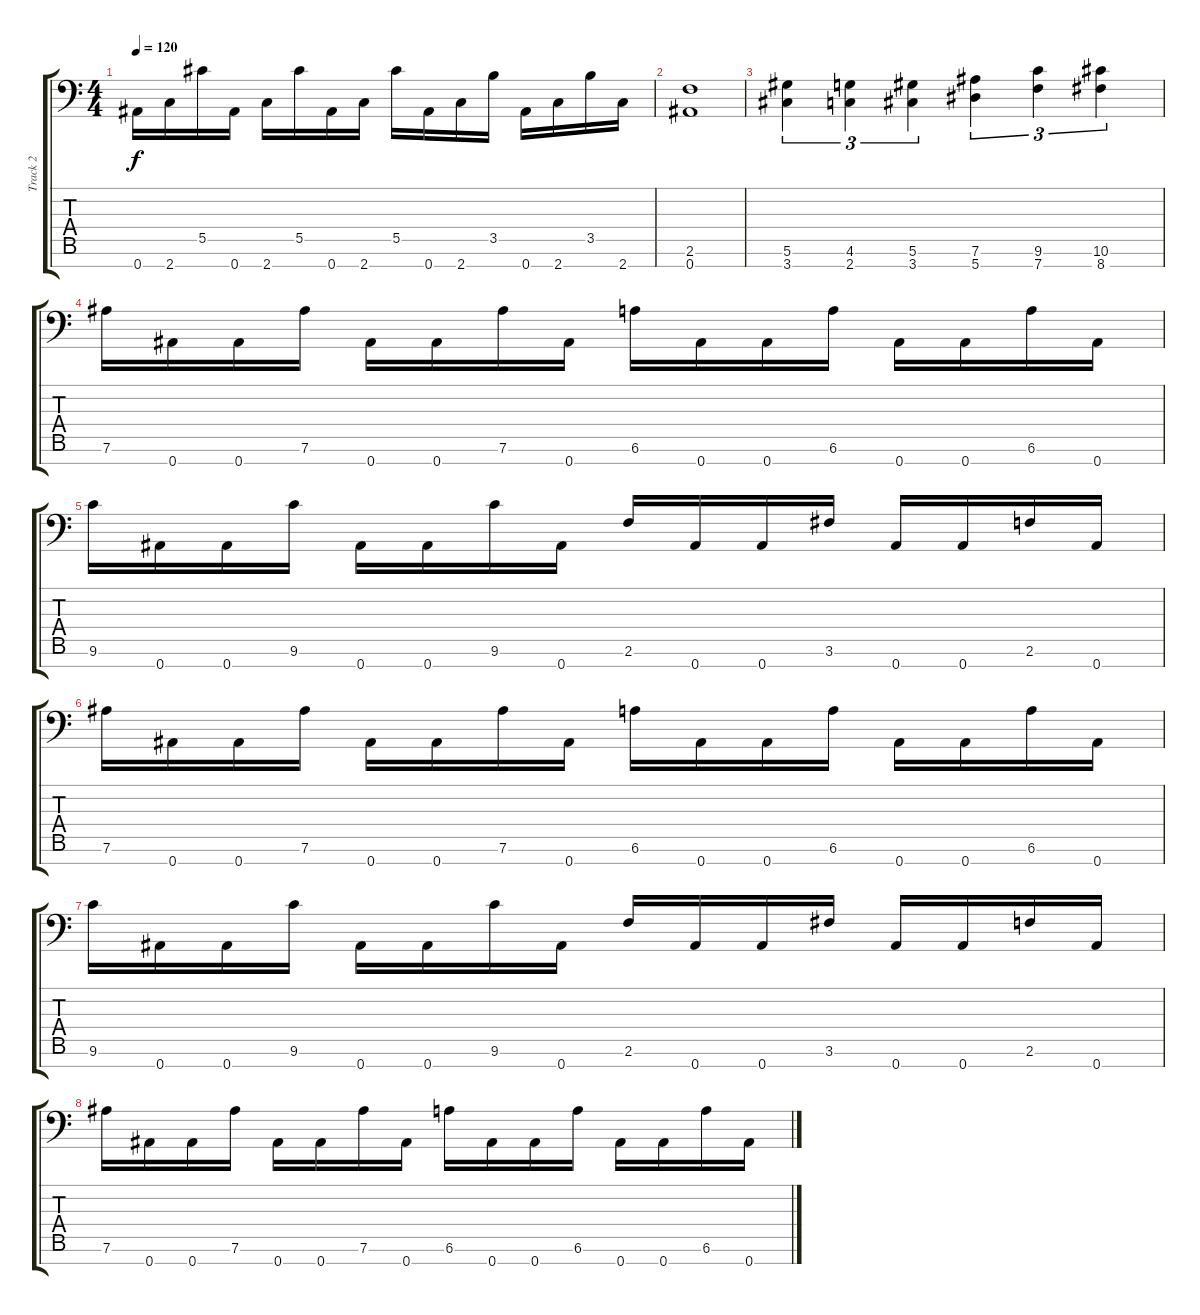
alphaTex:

\track ("Track 2" "Track 2") {instrument distortionguitar}
\staff {score tabs}
\tuning (Eb4 Bb3 Gb3 Db3 Ab2 Eb2 Bb1) {hide}
\ts (4 4)
\tempo 120
\clef f4
\ks c
0.7.16{dy f} 2.7.16 5.5.16 0.7.16 2.7.16 5.5.16 0.7.16 2.7.16 5.5.16 0.7.16 2.7.16 3.5.16 0.7.16 2.7.16 3.5.16 2.7.16 |
(2.6 0.7).1 |
(5.6 3.7).4{tu (3 2)} (4.6 2.7).4{tu (3 2)} (5.6 3.7).4{tu (3 2)} (7.6 5.7).4{tu (3 2)} (9.6 7.7).4{tu (3 2)} (10.6 8.7).4{tu (3 2)} |
7.6.16 0.7.16 0.7.16 7.6.16 0.7.16 0.7.16 7.6.16 0.7.16 6.6.16 0.7.16 0.7.16 6.6.16 0.7.16 0.7.16 6.6.16 0.7.16 |
9.6.16 0.7.16 0.7.16 9.6.16 0.7.16 0.7.16 9.6.16 0.7.16 2.6.16 0.7.16 0.7.16 3.6.16 0.7.16 0.7.16 2.6.16 0.7.16 |
7.6.16 0.7.16 0.7.16 7.6.16 0.7.16 0.7.16 7.6.16 0.7.16 6.6.16 0.7.16 0.7.16 6.6.16 0.7.16 0.7.16 6.6.16 0.7.16 |
9.6.16 0.7.16 0.7.16 9.6.16 0.7.16 0.7.16 9.6.16 0.7.16 2.6.16 0.7.16 0.7.16 3.6.16 0.7.16 0.7.16 2.6.16 0.7.16 |
7.6.16 0.7.16 0.7.16 7.6.16 0.7.16 0.7.16 7.6.16 0.7.16 6.6.16 0.7.16 0.7.16 6.6.16 0.7.16 0.7.16 6.6.16 0.7.16
